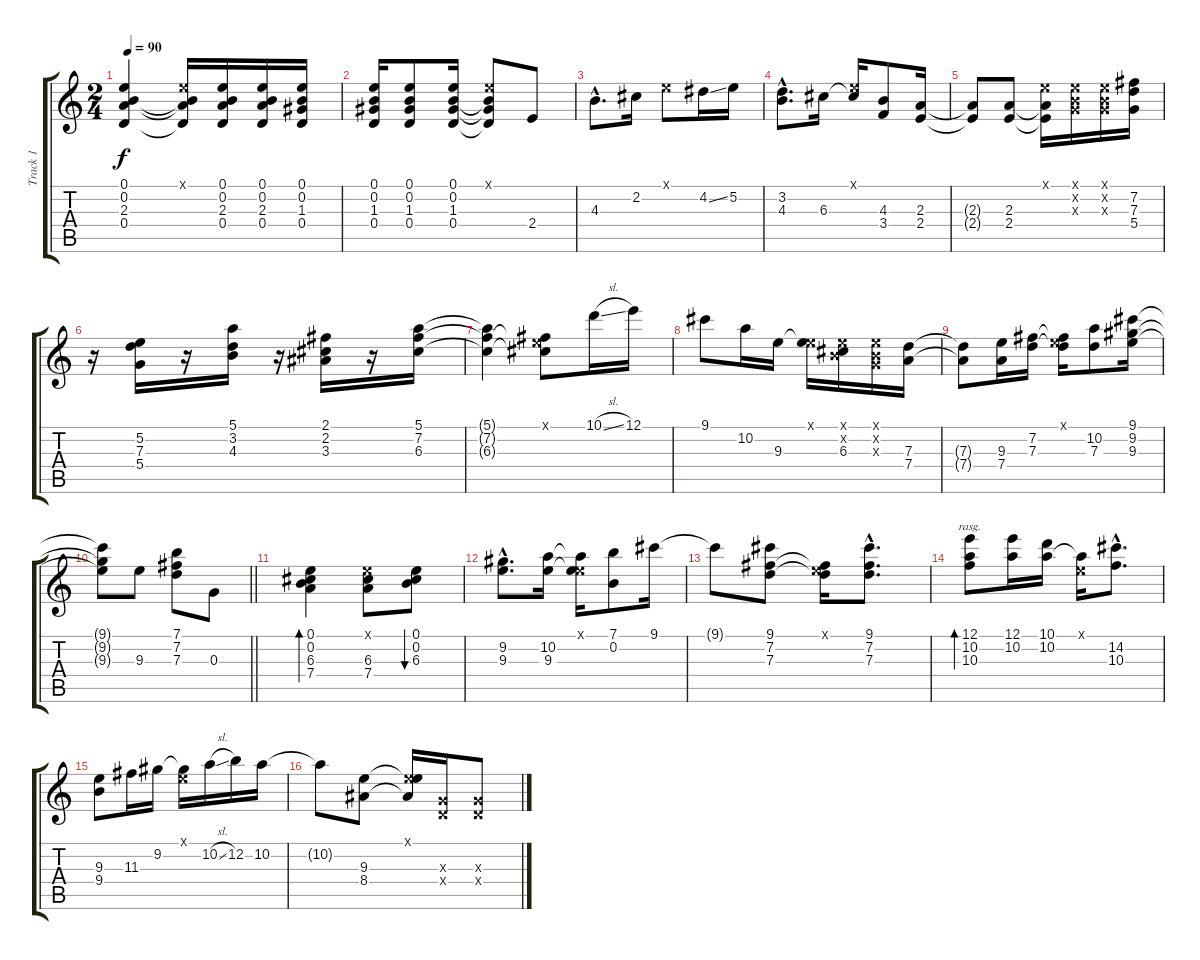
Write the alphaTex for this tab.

\track ("Track 1" "Track 1") {instrument acousticguitarsteel}
\staff {score tabs}
\tuning (E4 B3 G3 D3 A2 E2) {hide}
\ts (2 4)
\tempo 90
\clef g2
\ks c
(0.1 0.2 2.3 0.4).4{dy f} (0.1{x} 0.2{t} 2.3{t} 0.4{t}).16 (0.1 0.2 2.3 0.4).16 (0.1 0.2 2.3 0.4).16 (0.1 0.2 1.3 0.4).16 |
(0.1 0.2 1.3 0.4).16 (0.1 0.2 1.3 0.4).8 (0.1 0.2 1.3 0.4).16 (0.1{x} 0.2{t} 1.3{t} 0.4{t}).8 2.4.8 |
4.3{hac}.8{d} 2.2.16 0.1{x}.8 4.2{ss}.16 5.2.16 |
(3.2{hac} 4.3{hac}).8{d} 6.3.16 (0.1{x} 6.3{t}).16 (4.3 3.4).8 (2.3 2.4).16 |
(2.3{t} 2.4{t}).8 (2.3 2.4).8 (0.1{x} 2.3{t} 2.4{t}).16 (0.1{x} 0.2{x} 0.3{x}).16 (0.1{x} 0.2{x} 0.3{x}).16 (7.2 7.3 5.4).16 |
r.16 (5.2 7.3 5.4).16 r.16 (5.1 3.2 4.3).16 r.16 (2.1 2.2 3.3).16 r.16 (5.1 7.2 6.3).16 |
(5.1{t} 7.2{t} 6.3{t}).4 (0.1{x} 7.2{t} 6.3{t}).8 10.1{sl}.16 12.1.16 |
9.1.8 10.2.16 9.3.16 (0.1{x} 9.3{t}).16 (0.1{x} 0.2{x} 6.3).16 (0.1{x} 0.2{x} 0.3{x}).16 (7.3 7.4).16 |
(7.3{t} 7.4{t}).8 (9.3 7.4).16 (7.2 7.3).16 (0.1{x} 7.2{t} 7.3{t}).16 (10.2 7.3).8 (9.1 9.2 9.3).16 |
\barLineRight lightlight
(9.1{t} 9.2{t} 9.3{t}).8 9.3.8 (7.1 7.2 7.3).8 0.3.8 |
(0.1 0.2 6.3 7.4).4{bd 60} (0.1{x} 6.3 7.4).8 (0.1 0.2 6.3).8{bu 30} |
(9.2{hac} 9.3{hac}).8{d} (10.2 9.3).16 (0.1{x} 10.2{t} 9.3{t}).16 (7.1 0.2).8 9.1.16 |
9.1{t}.8 (9.1 7.2 7.3).8 (0.1{x} 7.2{t} 7.3{t}).16 (9.1{hac} 7.2{hac} 7.3{hac}).8{d} |
(12.1 10.2 10.3).8{bd 120 rasg ii} (12.1 10.2).16 (10.1 10.2).16 (0.1{x} 10.2{t}).16 (14.2{hac} 10.3{hac}).8{d} |
(9.3 9.4).8 11.3.16 9.2.16 (0.1{x} 9.2{t}).16 10.2{sl}.16 12.2.16 10.2.16 |
10.2{t}.8 (9.3 8.4).8 (0.1{x} 9.3{t} 8.4{t}).16 (0.3{x} 0.4{x}).16 (0.3{x} 0.4{x}).8
